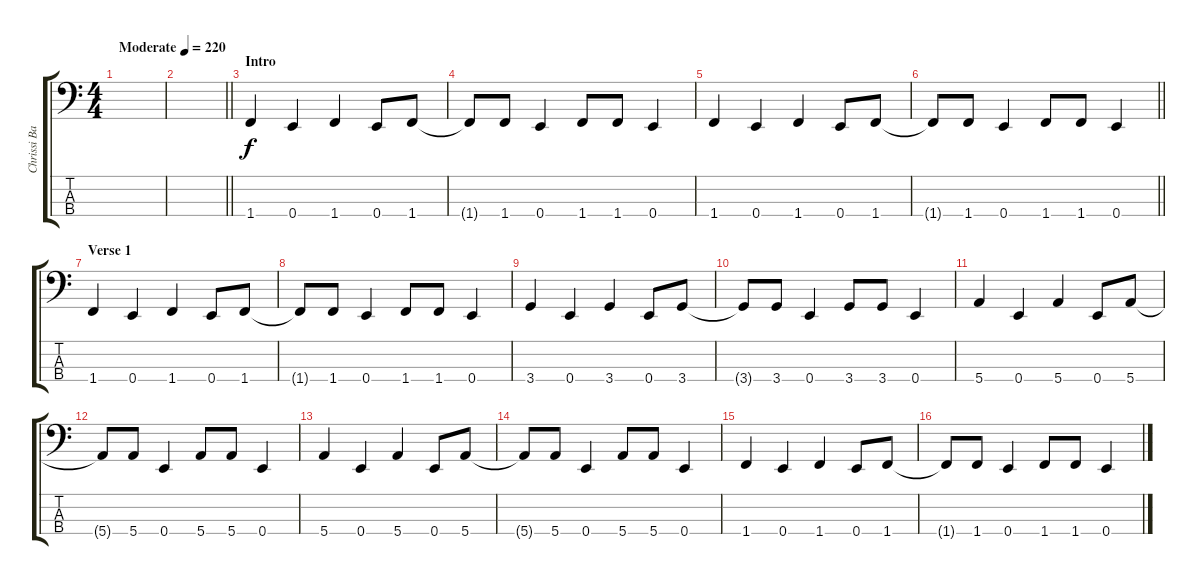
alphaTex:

\track ("Chrissi Bass" "Chrissi Ba") {instrument electricbassfinger}
\staff {score tabs}
\tuning (G2 D2 A1 E1) {hide}
\ts (4 4)
\tempo (220 "Moderate")
\clef f4
\ks c
|
\barLineRight lightlight
|
\section ("" "Intro")
1.4.4 0.4.4 1.4.4 0.4.8 1.4.8 |
1.4{t}.8 1.4.8 0.4.4 1.4.8 1.4.8 0.4.4 |
1.4.4 0.4.4 1.4.4 0.4.8 1.4.8 |
\barLineRight lightlight
1.4{t}.8 1.4.8 0.4.4 1.4.8 1.4.8 0.4.4 |
\section ("" "Verse 1")
1.4.4 0.4.4 1.4.4 0.4.8 1.4.8 |
1.4{t}.8 1.4.8 0.4.4 1.4.8 1.4.8 0.4.4 |
3.4.4 0.4.4 3.4.4 0.4.8 3.4.8 |
3.4{t}.8 3.4.8 0.4.4 3.4.8 3.4.8 0.4.4 |
5.4.4 0.4.4 5.4.4 0.4.8 5.4.8 |
5.4{t}.8 5.4.8 0.4.4 5.4.8 5.4.8 0.4.4 |
5.4.4 0.4.4 5.4.4 0.4.8 5.4.8 |
5.4{t}.8 5.4.8 0.4.4 5.4.8 5.4.8 0.4.4 |
1.4.4 0.4.4 1.4.4 0.4.8 1.4.8 |
1.4{t}.8 1.4.8 0.4.4 1.4.8 1.4.8 0.4.4
